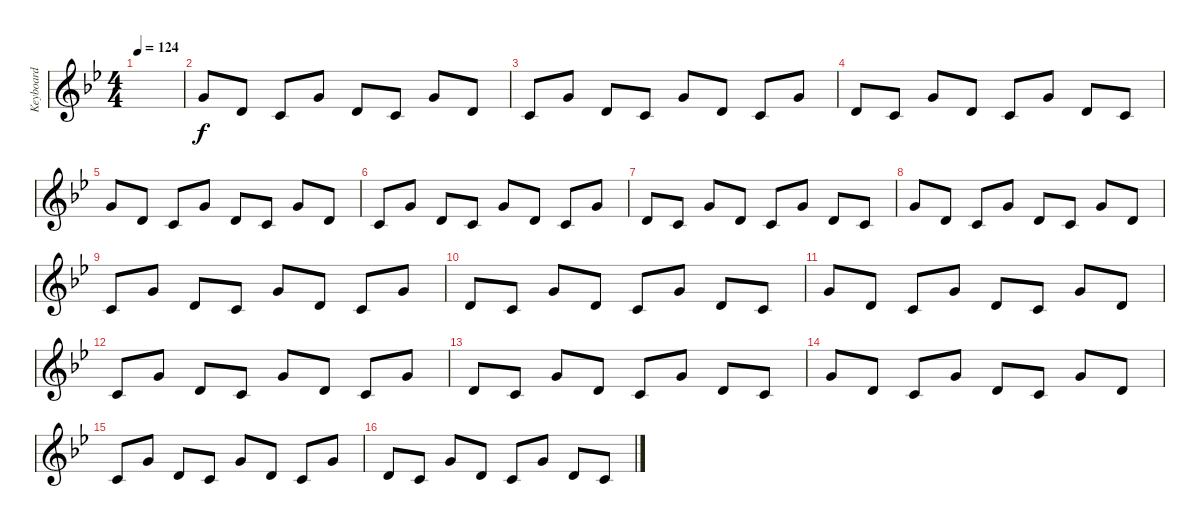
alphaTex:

\track ("Keyboard" "Keyboard") {instrument electricgrandpiano}
\staff {score}
\tuning (E4 C4 G3 C3 G2 C2) {hide}
\ts (4 4)
\tempo 124
\clef g2
\ks gminor
|
7.2.8 7.3.8 12.4.8 7.2.8 7.3.8 12.4.8 7.2.8 7.3.8 |
12.4.8 7.2.8 7.3.8 12.4.8 7.2.8 7.3.8 12.4.8 7.2.8 |
7.3.8 12.4.8 7.2.8 7.3.8 12.4.8 7.2.8 7.3.8 12.4.8 |
7.2.8 7.3.8 12.4.8 7.2.8 7.3.8 12.4.8 7.2.8 7.3.8 |
12.4.8 7.2.8 7.3.8 12.4.8 7.2.8 7.3.8 12.4.8 7.2.8 |
7.3.8 12.4.8 7.2.8 7.3.8 12.4.8 7.2.8 7.3.8 12.4.8 |
7.2.8 7.3.8 12.4.8 7.2.8 7.3.8 12.4.8 7.2.8 7.3.8 |
12.4.8 7.2.8 7.3.8 12.4.8 7.2.8 7.3.8 12.4.8 7.2.8 |
7.3.8 12.4.8 7.2.8 7.3.8 12.4.8 7.2.8 7.3.8 12.4.8 |
7.2.8 7.3.8 12.4.8 7.2.8 7.3.8 12.4.8 7.2.8 7.3.8 |
12.4.8 7.2.8 7.3.8 12.4.8 7.2.8 7.3.8 12.4.8 7.2.8 |
7.3.8 12.4.8 7.2.8 7.3.8 12.4.8 7.2.8 7.3.8 12.4.8 |
7.2.8 7.3.8 12.4.8 7.2.8 7.3.8 12.4.8 7.2.8 7.3.8 |
12.4.8 7.2.8 7.3.8 12.4.8 7.2.8 7.3.8 12.4.8 7.2.8 |
7.3.8 12.4.8 7.2.8 7.3.8 12.4.8 7.2.8 7.3.8 12.4.8
